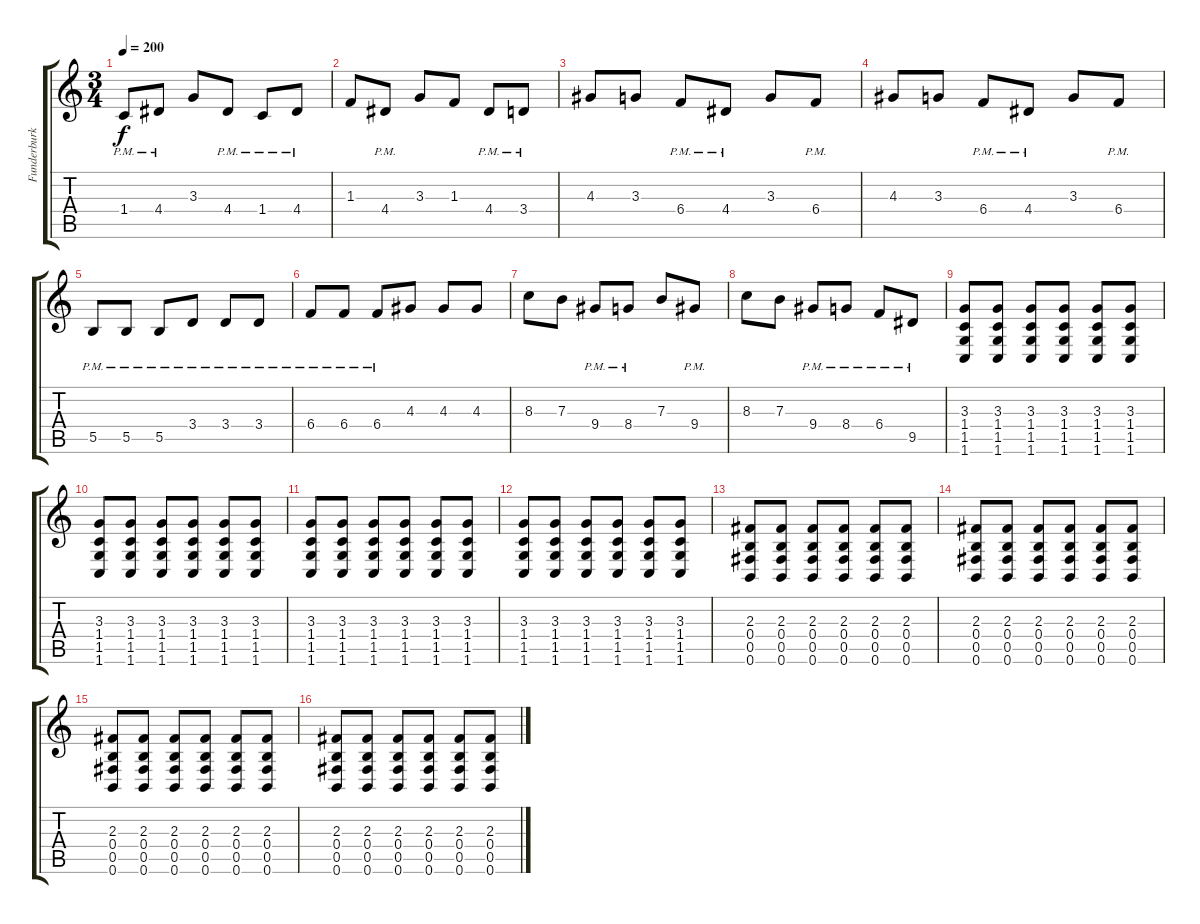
\track ("Funderburk Rhythm " "Funderburk") {instrument overdrivenguitar}
\staff {score tabs}
\tuning (Db4 Ab3 E3 B2 Gb2 B1) {hide}
\ts (3 4)
\tempo 200
\clef g2
\ks c
1.4{pm}.8{dy f} 4.4{pm}.8 3.3.8 4.4{pm}.8 1.4{pm}.8 4.4{pm}.8 |
1.3.8 4.4{pm}.8 3.3.8 1.3.8 4.4{pm}.8 3.4{pm}.8 |
4.3.8 3.3.8 6.4{pm}.8 4.4{pm}.8 3.3.8 6.4{pm}.8 |
4.3.8 3.3.8 6.4{pm}.8 4.4{pm}.8 3.3.8 6.4{pm}.8 |
5.5{pm}.8 5.5{pm}.8 5.5{pm}.8 3.4{pm}.8 3.4{pm}.8 3.4{pm}.8 |
6.4{pm}.8 6.4{pm}.8 6.4{pm}.8 4.3.8 4.3.8 4.3.8 |
8.3.8 7.3.8 9.4{pm}.8 8.4{pm}.8 7.3.8 9.4{pm}.8 |
8.3.8 7.3.8 9.4{pm}.8 8.4{pm}.8 6.4{pm}.8 9.5{pm}.8 |
(3.3 1.4 1.5 1.6).8 (3.3 1.4 1.5 1.6).8 (3.3 1.4 1.5 1.6).8 (3.3 1.4 1.5 1.6).8 (3.3 1.4 1.5 1.6).8 (3.3 1.4 1.5 1.6).8 |
(3.3 1.4 1.5 1.6).8 (3.3 1.4 1.5 1.6).8 (3.3 1.4 1.5 1.6).8 (3.3 1.4 1.5 1.6).8 (3.3 1.4 1.5 1.6).8 (3.3 1.4 1.5 1.6).8 |
(3.3 1.4 1.5 1.6).8 (3.3 1.4 1.5 1.6).8 (3.3 1.4 1.5 1.6).8 (3.3 1.4 1.5 1.6).8 (3.3 1.4 1.5 1.6).8 (3.3 1.4 1.5 1.6).8 |
(3.3 1.4 1.5 1.6).8 (3.3 1.4 1.5 1.6).8 (3.3 1.4 1.5 1.6).8 (3.3 1.4 1.5 1.6).8 (3.3 1.4 1.5 1.6).8 (3.3 1.4 1.5 1.6).8 |
(2.3 0.4 0.5 0.6).8 (2.3 0.4 0.5 0.6).8 (2.3 0.4 0.5 0.6).8 (2.3 0.4 0.5 0.6).8 (2.3 0.4 0.5 0.6).8 (2.3 0.4 0.5 0.6).8 |
(2.3 0.4 0.5 0.6).8 (2.3 0.4 0.5 0.6).8 (2.3 0.4 0.5 0.6).8 (2.3 0.4 0.5 0.6).8 (2.3 0.4 0.5 0.6).8 (2.3 0.4 0.5 0.6).8 |
(2.3 0.4 0.5 0.6).8 (2.3 0.4 0.5 0.6).8 (2.3 0.4 0.5 0.6).8 (2.3 0.4 0.5 0.6).8 (2.3 0.4 0.5 0.6).8 (2.3 0.4 0.5 0.6).8 |
(2.3 0.4 0.5 0.6).8 (2.3 0.4 0.5 0.6).8 (2.3 0.4 0.5 0.6).8 (2.3 0.4 0.5 0.6).8 (2.3 0.4 0.5 0.6).8 (2.3 0.4 0.5 0.6).8
